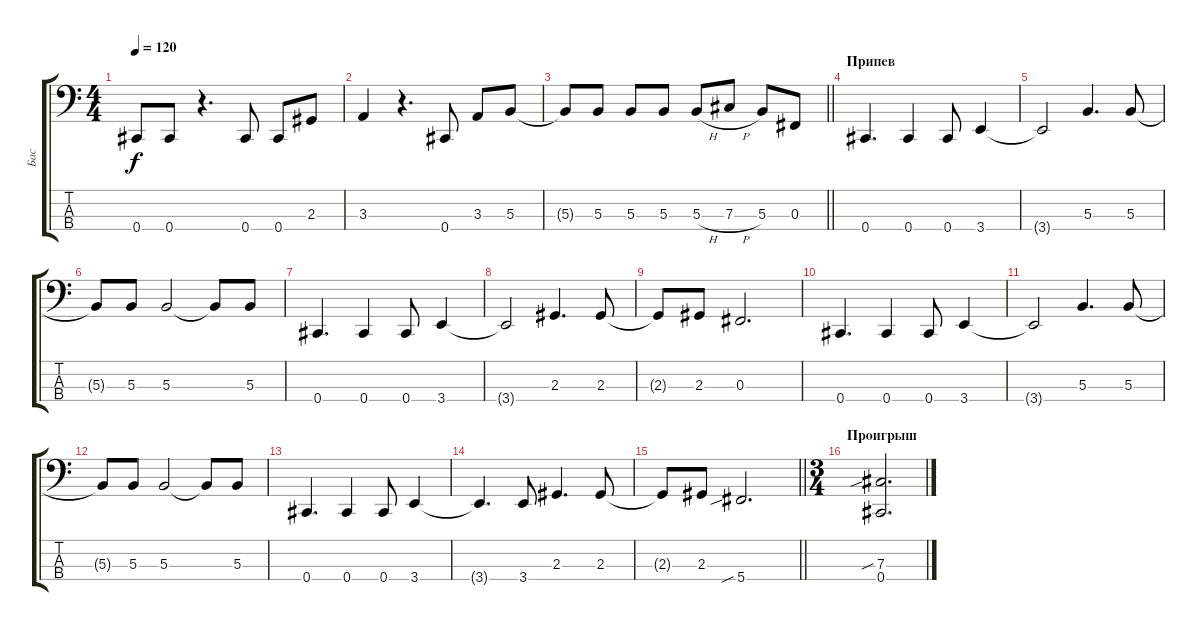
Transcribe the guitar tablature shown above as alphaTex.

\track ("Бас" "Бас") {instrument electricbassfinger}
\staff {score tabs}
\tuning (E2 B1 Gb1 Db1) {hide}
\ts (4 4)
\tempo 120
\clef f4
\ks c
0.4{t}.8{dy f} 0.4.8 r.4{d} 0.4.8 0.4.8 2.3.8 |
3.3.4 r.4{d} 0.4.8 3.3.8 5.3.8 |
\barLineRight lightlight
5.3{t}.8 5.3.8 5.3.8 5.3.8 5.3{h}.8 7.3{h}.8 5.3.8 0.3.8 |
\section ("" "Припев")
0.4.4{d} 0.4.4 0.4.8 3.4.4 |
3.4{t}.2 5.3.4{d} 5.3.8 |
5.3{t}.8 5.3.8 5.3.2 5.3{t}.8 5.3.8 |
0.4.4{d} 0.4.4 0.4.8 3.4.4 |
3.4{t}.2 2.3.4{d} 2.3.8 |
2.3{t}.8 2.3.8 0.3.2{d} |
0.4.4{d} 0.4.4 0.4.8 3.4.4 |
3.4{t}.2 5.3.4{d} 5.3.8 |
5.3{t}.8 5.3.8 5.3.2 5.3{t}.8 5.3.8 |
0.4.4{d} 0.4.4 0.4.8 3.4.4 |
3.4{t}.4{d} 3.4.8 2.3.4{d} 2.3.8 |
\barLineRight lightlight
2.3{t}.8 2.3.8 5.4{sib}.2{d} |
\ts (3 4)
\section ("" "Проигрыш")
(7.3{sib} 0.4).2{d}
